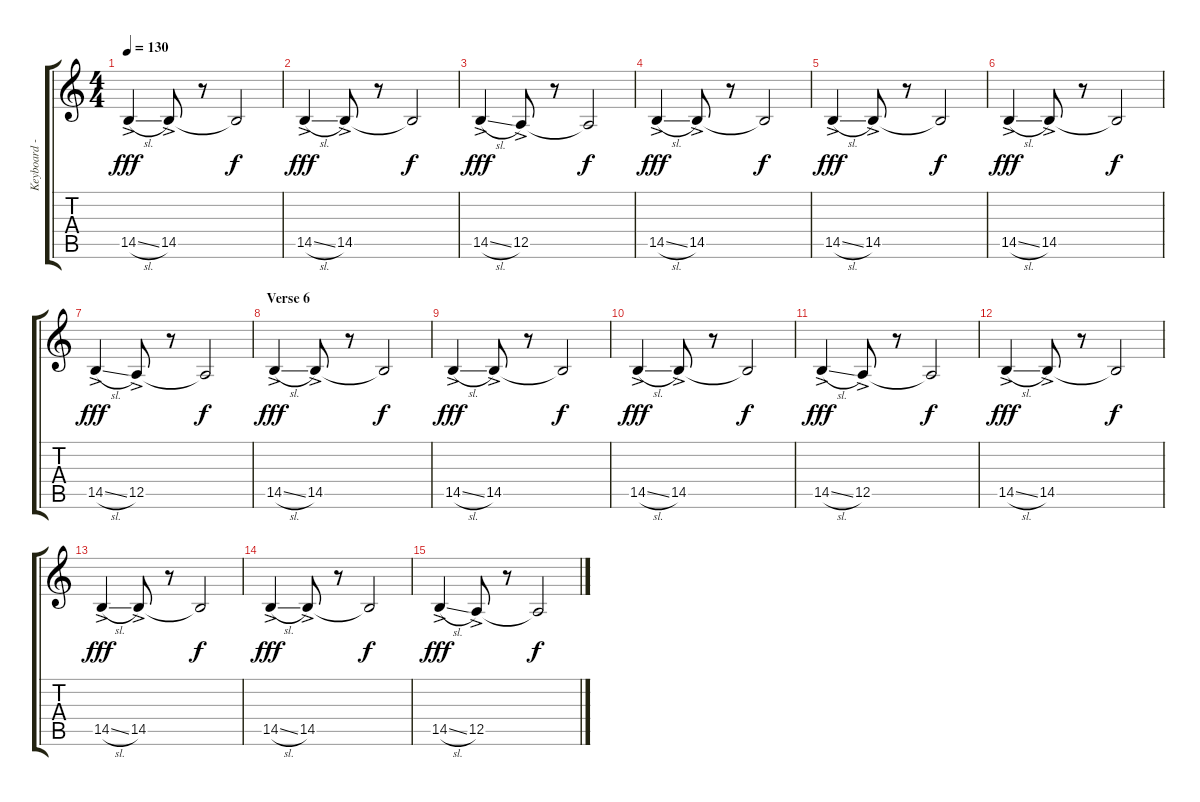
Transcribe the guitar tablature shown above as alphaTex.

\track ("Keyboard - Background" "Keyboard -") {instrument pad6metallic}
\staff {score tabs}
\tuning (E4 B3 G3 D3 A2 E2) {hide}
\ts (4 4)
\tempo 130
\clef g2
\ks c
14.5{sl ac}.4{dy fff} 14.5{ac}.8 r.8 14.5{t}.2{dy f} |
14.5{sl ac}.4{dy fff} 14.5{ac}.8 r.8 14.5{t}.2{dy f} |
14.5{sl ac}.4{dy fff} 12.5{ac}.8 r.8 12.5{t}.2{dy f} |
14.5{sl ac}.4{dy fff} 14.5{ac}.8 r.8 14.5{t}.2{dy f} |
14.5{sl ac}.4{dy fff} 14.5{ac}.8 r.8 14.5{t}.2{dy f} |
14.5{sl ac}.4{dy fff} 14.5{ac}.8 r.8 14.5{t}.2{dy f} |
14.5{sl ac}.4{dy fff} 12.5{ac}.8 r.8 12.5{t}.2{dy f} |
\section ("" "Verse 6")
14.5{sl ac}.4{dy fff} 14.5{ac}.8 r.8 14.5{t}.2{dy f} |
14.5{sl ac}.4{dy fff} 14.5{ac}.8 r.8 14.5{t}.2{dy f} |
14.5{sl ac}.4{dy fff} 14.5{ac}.8 r.8 14.5{t}.2{dy f} |
14.5{sl ac}.4{dy fff} 12.5{ac}.8 r.8 12.5{t}.2{dy f} |
14.5{sl ac}.4{dy fff} 14.5{ac}.8 r.8 14.5{t}.2{dy f} |
14.5{sl ac}.4{dy fff} 14.5{ac}.8 r.8 14.5{t}.2{dy f} |
14.5{sl ac}.4{dy fff} 14.5{ac}.8 r.8 14.5{t}.2{dy f} |
14.5{sl ac}.4{dy fff} 12.5{ac}.8 r.8 12.5{t}.2{dy f}
